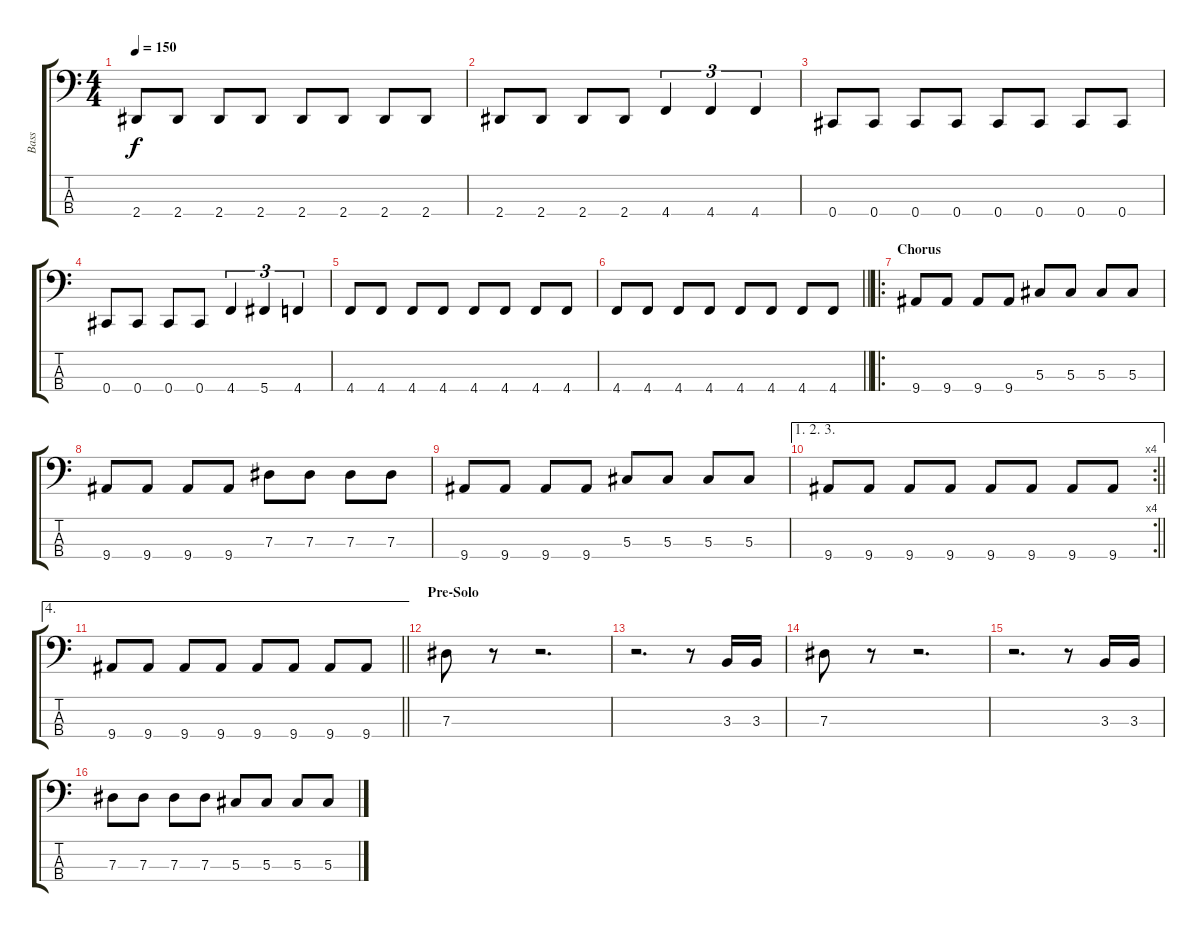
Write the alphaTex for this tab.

\track ("Bass" "Bass") {instrument electricbassfinger}
\staff {score tabs}
\tuning (Gb2 Db2 Ab1 Db1) {hide}
\ts (4 4)
\tempo 150
\clef f4
\ks c
2.4.8{dy f} 2.4.8 2.4.8 2.4.8 2.4.8 2.4.8 2.4.8 2.4.8 |
2.4.8 2.4.8 2.4.8 2.4.8 4.4.4{tu (3 2)} 4.4.4{tu (3 2)} 4.4.4{tu (3 2)} |
0.4.8 0.4.8 0.4.8 0.4.8 0.4.8 0.4.8 0.4.8 0.4.8 |
0.4.8 0.4.8 0.4.8 0.4.8 4.4.4{tu (3 2)} 5.4.4{tu (3 2)} 4.4.4{tu (3 2)} |
4.4.8 4.4.8 4.4.8 4.4.8 4.4.8 4.4.8 4.4.8 4.4.8 |
\barLineRight lightlight
4.4.8 4.4.8 4.4.8 4.4.8 4.4.8 4.4.8 4.4.8 4.4.8 |
\ro
\section ("" "Chorus")
9.4.8 9.4.8 9.4.8 9.4.8 5.3.8 5.3.8 5.3.8 5.3.8 |
9.4.8 9.4.8 9.4.8 9.4.8 7.3.8 7.3.8 7.3.8 7.3.8 |
9.4.8 9.4.8 9.4.8 9.4.8 5.3.8 5.3.8 5.3.8 5.3.8 |
\ae (1 2 3)
\rc 4
\barLineRight lightlight
9.4.8 9.4.8 9.4.8 9.4.8 9.4.8 9.4.8 9.4.8 9.4.8 |
\ae 4
\barLineRight lightlight
9.4.8 9.4.8 9.4.8 9.4.8 9.4.8 9.4.8 9.4.8 9.4.8 |
\section ("" "Pre-Solo")
7.3.8 r.8 r.2{d} |
r.2{d} r.8 3.3.16 3.3.16 |
7.3.8 r.8 r.2{d} |
r.2{d} r.8 3.3.16 3.3.16 |
7.3.8 7.3.8 7.3.8 7.3.8 5.3.8 5.3.8 5.3.8 5.3.8
